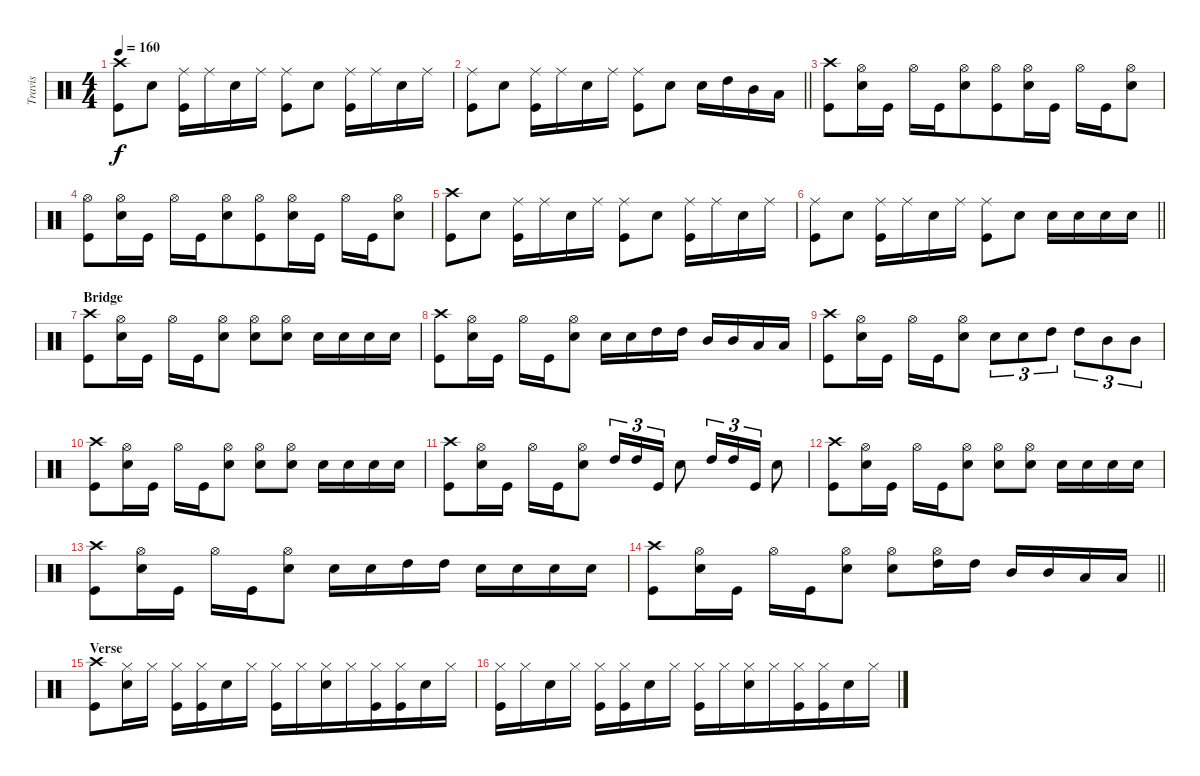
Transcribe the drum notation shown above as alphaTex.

\track ("Travis" "Travis") {instrument percussion}
\staff {score}
\articulation defaults
\ts (4 4)
\tempo 160
\clef neutral
\ks c
("Kick (hit)" "Crash high (hit)").8{dy f} "Snare (hit) 2".8 ("Ride (middle)" "Kick (hit)").16 "Ride (middle)".16{beam merge} "Snare (hit) 2".16 "Ride (middle)".16 ("Ride (middle)" "Kick (hit)").8{beam merge} "Snare (hit) 2".8 ("Ride (middle)" "Kick (hit)").16 "Ride (middle)".16{beam merge} "Snare (hit) 2".16 "Ride (middle)".16 |
\barLineRight lightlight
("Ride (middle)" "Kick (hit)").8{beam merge} "Snare (hit) 2".8 ("Ride (middle)" "Kick (hit)").16 "Ride (middle)".16{beam merge} "Snare (hit) 2".16 "Ride (middle)".16 ("Ride (middle)" "Kick (hit)").8{beam merge} "Snare (hit) 2".8 "Snare (hit) 2".16{beam merge} "High Tom (hit)".16 "Mid Tom (hit)".16{beam merge} "Low Tom (hit)".16 |
("Crash high (hit)" "Kick (hit)").8 ("Hi-Hat (open)" "Snare (hit) 2").16{beam merge} "Kick (hit)".16 "Hi-Hat (open)".16 "Kick (hit)".16{beam merge} ("Hi-Hat (open)" "Snare (hit) 2").8{beam merge} ("Hi-Hat (open)" "Kick (hit)").8 ("Hi-Hat (open)" "Snare (hit) 2").16{beam merge} "Kick (hit)".16 "Hi-Hat (open)".16 "Kick (hit)".16{beam merge} ("Hi-Hat (open)" "Snare (hit) 2").8 |
("Hi-Hat (open)" "Kick (hit)").8 ("Hi-Hat (open)" "Snare (hit) 2").16{beam merge} "Kick (hit)".16 "Hi-Hat (open)".16 "Kick (hit)".16{beam merge} ("Hi-Hat (open)" "Snare (hit) 2").8{beam merge} ("Hi-Hat (open)" "Kick (hit)").8 ("Hi-Hat (open)" "Snare (hit) 2").16{beam merge} "Kick (hit)".16 "Hi-Hat (open)".16 "Kick (hit)".16{beam merge} ("Hi-Hat (open)" "Snare (hit) 2").8 |
("Kick (hit)" "Crash high (hit)").8 "Snare (hit) 2".8 ("Ride (middle)" "Kick (hit)").16 "Ride (middle)".16{beam merge} "Snare (hit) 2".16 "Ride (middle)".16 ("Ride (middle)" "Kick (hit)").8{beam merge} "Snare (hit) 2".8 ("Ride (middle)" "Kick (hit)").16 "Ride (middle)".16{beam merge} "Snare (hit) 2".16 "Ride (middle)".16 |
\barLineRight lightlight
("Ride (middle)" "Kick (hit)").8{beam merge} "Snare (hit) 2".8 ("Ride (middle)" "Kick (hit)").16 "Ride (middle)".16{beam merge} "Snare (hit) 2".16 "Ride (middle)".16 ("Ride (middle)" "Kick (hit)").8{beam merge} "Snare (hit) 2".8 "Snare (hit) 2".16{beam merge} "Snare (hit) 2".16 "Snare (hit) 2".16{beam merge} "Snare (hit) 2".16 |
\section ("" "Bridge")
("Crash high (hit)" "Kick (hit)").8 ("Hi-Hat (open)" "Snare (hit) 2").16{beam merge} "Kick (hit)".16 "Hi-Hat (open)".16 "Kick (hit)".16{beam merge} ("Hi-Hat (open)" "Snare (hit) 2").8 ("Hi-Hat (open)" "Snare (hit) 2").8 ("Hi-Hat (open)" "Snare (hit) 2").8 "Snare (hit) 2".16 "Snare (hit) 2".16 "Snare (hit) 2".16{beam merge} "Snare (hit) 2".16 |
("Crash high (hit)" "Kick (hit)").8 ("Hi-Hat (open)" "Snare (hit) 2").16{beam merge} "Kick (hit)".16 "Hi-Hat (open)".16 "Kick (hit)".16{beam merge} ("Hi-Hat (open)" "Snare (hit) 2").8 "Snare (hit) 2".16 "Snare (hit) 2".16{beam merge} "High Tom (hit)".16{beam merge} "High Tom (hit)".16 "Mid Tom (hit)".16 "Mid Tom (hit)".16 "Low Tom (hit)".16 "Low Tom (hit)".16 |
("Crash high (hit)" "Kick (hit)").8 ("Hi-Hat (open)" "Snare (hit) 2").16{beam merge} "Kick (hit)".16 "Hi-Hat (open)".16 "Kick (hit)".16{beam merge} ("Hi-Hat (open)" "Snare (hit) 2").8 "Snare (hit) 2".8{tu (3 2)} "Snare (hit) 2".8{tu (3 2)} "High Tom (hit)".8{tu (3 2)} "High Tom (hit)".8{tu (3 2) beam merge} "Mid Tom (hit)".8{tu (3 2) beam merge} "Mid Tom (hit)".8{tu (3 2)} |
("Crash high (hit)" "Kick (hit)").8 ("Hi-Hat (open)" "Snare (hit) 2").16{beam merge} "Kick (hit)".16 "Hi-Hat (open)".16 "Kick (hit)".16{beam merge} ("Hi-Hat (open)" "Snare (hit) 2").8 ("Hi-Hat (open)" "Snare (hit) 2").8 ("Hi-Hat (open)" "Snare (hit) 2").8 "Snare (hit) 2".16 "Snare (hit) 2".16 "Snare (hit) 2".16{beam merge} "Snare (hit) 2".16 |
("Crash high (hit)" "Kick (hit)").8 ("Hi-Hat (open)" "Snare (hit) 2").16{beam merge} "Kick (hit)".16 "Hi-Hat (open)".16 "Kick (hit)".16{beam merge} ("Hi-Hat (open)" "Snare (hit) 2").8 "High Tom (hit)".16{tu (3 2) beam merge} "High Tom (hit)".16{tu (3 2) beam merge} "Kick (hit)".16{tu (3 2)} "Snare (hit) 2".8 "High Tom (hit)".16{tu (3 2) beam merge} "High Tom (hit)".16{tu (3 2) beam merge} "Kick (hit)".16{tu (3 2)} "Snare (hit) 2".8 |
("Crash high (hit)" "Kick (hit)").8 ("Hi-Hat (open)" "Snare (hit) 2").16{beam merge} "Kick (hit)".16 "Hi-Hat (open)".16 "Kick (hit)".16{beam merge} ("Hi-Hat (open)" "Snare (hit) 2").8 ("Hi-Hat (open)" "Snare (hit) 2").8 ("Hi-Hat (open)" "Snare (hit) 2").8 "Snare (hit) 2".16 "Snare (hit) 2".16 "Snare (hit) 2".16{beam merge} "Snare (hit) 2".16 |
("Crash high (hit)" "Kick (hit)").8 ("Hi-Hat (open)" "Snare (hit) 2").16{beam merge} "Kick (hit)".16 "Hi-Hat (open)".16 "Kick (hit)".16{beam merge} ("Hi-Hat (open)" "Snare (hit) 2").8 "Snare (hit) 2".16 "Snare (hit) 2".16{beam merge} "High Tom (hit)".16{beam merge} "High Tom (hit)".16 "Snare (hit) 2".16 "Snare (hit) 2".16 "Snare (hit) 2".16{beam merge} "Snare (hit) 2".16 |
\barLineRight lightlight
("Crash high (hit)" "Kick (hit)").8 ("Hi-Hat (open)" "Snare (hit) 2").16{beam merge} "Kick (hit)".16 "Hi-Hat (open)".16 "Kick (hit)".16{beam merge} ("Hi-Hat (open)" "Snare (hit) 2").8 ("Hi-Hat (open)" "Snare (hit) 2").8 ("Hi-Hat (open)" "High Tom (hit)").16 "High Tom (hit)".16 "Mid Tom (hit)".16 "Mid Tom (hit)".16{beam merge} "Low Tom (hit)".16 "Low Tom (hit)".16 |
\section ("" "Verse")
("Crash high (hit)" "Kick (hit)").8{beam merge} ("Hi-Hat (closed)" "Snare (hit) 2").16 "Hi-Hat (closed)".16 ("Kick (hit)" "Hi-Hat (closed)").16 ("Kick (hit)" "Hi-Hat (closed)").16 "Snare (hit) 2".16 "Hi-Hat (closed)".16 ("Kick (hit)" "Hi-Hat (closed)").16{beam merge} "Hi-Hat (closed)".16{beam merge} ("Snare (hit) 2" "Hi-Hat (closed)").16 "Hi-Hat (closed)".16{beam merge} ("Kick (hit)" "Hi-Hat (closed)").16 ("Kick (hit)" "Hi-Hat (closed)").16 "Snare (hit) 2".16 "Hi-Hat (closed)".16 |
("Hi-Hat (closed)" "Kick (hit)").16 "Hi-Hat (closed)".16{beam merge} "Snare (hit) 2".16 "Hi-Hat (closed)".16 ("Kick (hit)" "Hi-Hat (closed)").16 ("Kick (hit)" "Hi-Hat (closed)").16 "Snare (hit) 2".16 "Hi-Hat (closed)".16 ("Kick (hit)" "Hi-Hat (closed)").16{beam merge} "Hi-Hat (closed)".16{beam merge} ("Snare (hit) 2" "Hi-Hat (closed)").16 "Hi-Hat (closed)".16{beam merge} ("Kick (hit)" "Hi-Hat (closed)").16 ("Kick (hit)" "Hi-Hat (closed)").16 "Snare (hit) 2".16 "Hi-Hat (closed)".16
